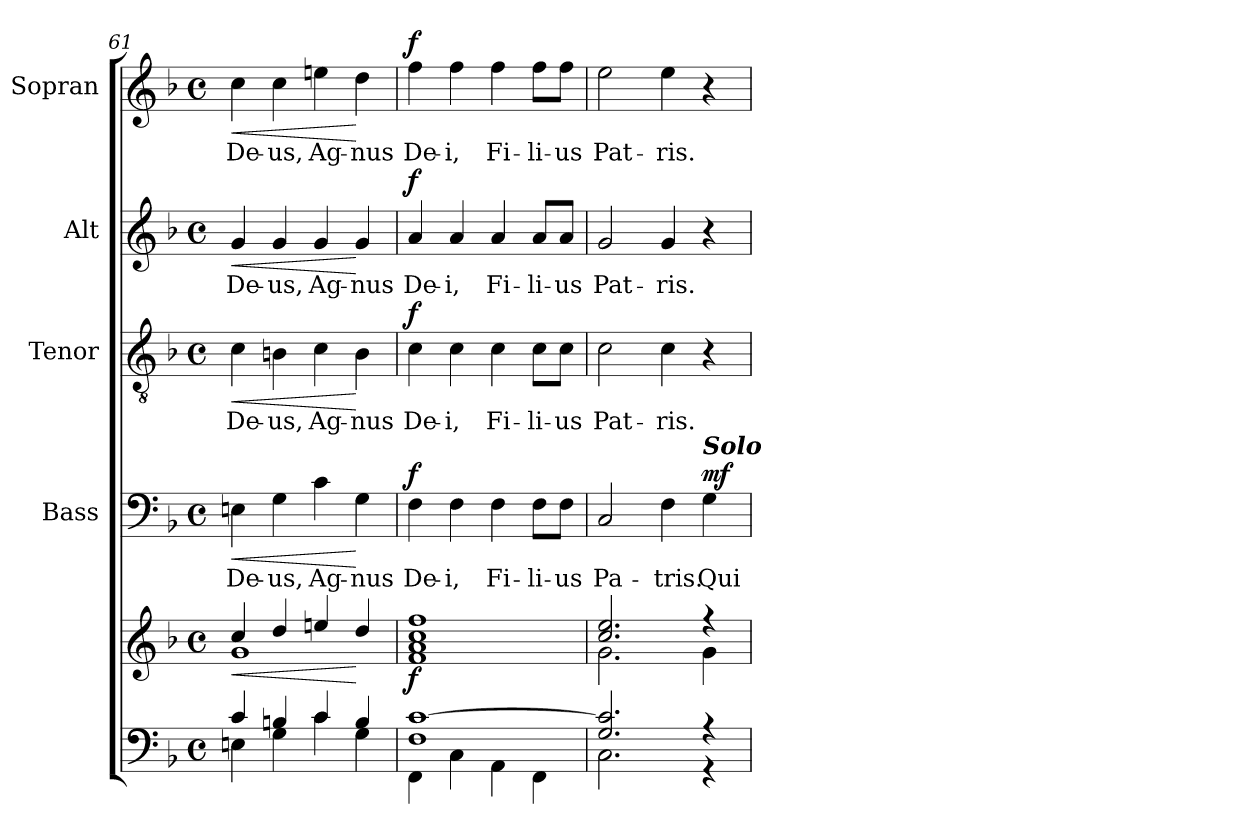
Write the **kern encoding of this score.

**kern	**kern	**dynam	**kern	**text	**dynam	**kern	**text	**dynam	**kern	**text	**dynam	**kern	**text	**dynam
*part5	*part5	*part5	*part4	*part4	*part4	*part3	*part3	*part3	*part2	*part2	*part2	*part1	*part1	*part1
*staff6	*staff5	*staff5/6	*staff4	*staff4	*staff4	*staff3	*staff3	*staff3	*staff2	*staff2	*staff2	*staff1	*staff1	*staff1
*	*	*	*I"Bass	*	*	*I"Tenor	*	*	*I"Alt	*	*	*I"Sopran	*	*
*	*	*	*I'B.	*	*	*I'T.	*	*	*I'A.	*	*	*I'S.	*	*
*clefF4	*clefG2	*	*clefF4	*	*	*clefGv2	*	*	*clefG2	*	*	*clefG2	*	*
*k[b-]	*k[b-]	*	*k[b-]	*	*	*k[b-]	*	*	*k[b-]	*	*	*k[b-]	*	*
*F:	*F:	*	*F:	*	*	*F:	*	*	*F:	*	*	*F:	*	*
*M4/4	*M4/4	*	*M4/4	*	*	*M4/4	*	*	*M4/4	*	*	*M4/4	*	*
*met(c)	*met(c)	*	*met(c)	*	*	*met(c)	*	*	*met(c)	*	*	*met(c)	*	*
=61	=61	=61	=61	=61	=61	=61	=61	=61	=61	=61	=61	=61	=61	=61
*^	*	*	*	*	*	*	*	*	*	*	*	*	*	*
!	!	!	!LO:HP:b	!	!LO:LY:b	!LO:HP:b	!	!LO:LY:b	!LO:HP:b	!	!LO:LY:b	!LO:HP:b	!	!LO:LY:b	!LO:HP:b
*	*	*^	*	*	*	*	*	*	*	*	*	*	*	*	*
4c/	4En\	4cc/	1g	<	4En\	De-	<	4c\	De-	<	4g/	De-	<	4cc\	De-	<
!	!	!	!	!	!	!LO:LY:b	!	!	!LO:LY:b	!	!	!LO:LY:b	!	!	!LO:LY:b	!
4Bn/	4G\	4dd/	.	.	4G\	-us,	.	4Bn\	-us,	.	4g/	-us,	.	4cc\	-us,	.
!	!	!	!	!	!	!LO:LY:b	!	!	!LO:LY:b	!	!	!LO:LY:b	!	!	!LO:LY:b	!
4c/	4c\	4een/	.	.	4c\	Ag-	.	4c\	Ag-	.	4g/	Ag-	.	4een\	Ag-	.
!	!	!	!	!	!	!LO:LY:b	!	!	!LO:LY:b	!	!	!LO:LY:b	!	!	!LO:LY:b	!
4B/	4G\	4dd/	.	[	4G\	-nus	[	4B\	-nus	[	4g/	-nus	[	4dd\	-nus	[
=62	=62	=62	=62	=62	=62	=62	=62	=62	=62	=62	=62	=62	=62	=62	=62	=62
!	!	!	!	!LO:DY:b	!	!LO:LY:b	!LO:DY:a	!	!LO:LY:b	!LO:DY:a	!	!LO:LY:b	!LO:DY:a	!	!LO:LY:b	!LO:DY:a
1F [>1c	4FF\	1cc 1ff	1f 1a	f	4F\	De-	f	4c\	De-	f	4a/	De-	f	4ff\	De-	f
!	!	!	!	!	!	!LO:LY:b	!	!	!LO:LY:b	!	!	!LO:LY:b	!	!	!LO:LY:b	!
.	4C\	.	.	.	4F\	-i,	.	4c\	-i,	.	4a/	-i,	.	4ff\	-i,	.
!	!	!	!	!	!	!LO:LY:b	!	!	!LO:LY:b	!	!	!LO:LY:b	!	!	!LO:LY:b	!
.	4AA\	.	.	.	4F\	Fi-	.	4c\	Fi-	.	4a/	Fi-	.	4ff\	Fi-	.
!	!	!	!	!	!	!LO:LY:b	!	!	!LO:LY:b	!	!	!LO:LY:b	!	!	!LO:LY:b	!
.	4FF\	.	.	.	8F\L	-li-	.	8c\L	-li-	.	8a/L	-li-	.	8ff\L	-li-	.
!	!	!	!	!	!	!LO:LY:b	!	!	!LO:LY:b	!	!	!LO:LY:b	!	!	!LO:LY:b	!
.	.	.	.	.	8F\J	-us	.	8c\J	-us	.	8a/J	-us	.	8ff\J	-us	.
=63	=63	=63	=63	=63	=63	=63	=63	=63	=63	=63	=63	=63	=63	=63	=63	=63
!	!	!	!	!	!	!LO:LY:b	!	!	!LO:LY:b	!	!	!LO:LY:b	!	!	!LO:LY:b	!
2.G/ 2.c/]	2.C\	2.cc/ 2.ee/	2.g\	.	2C/	Pa-	.	2c\	Pat-	.	2g/	Pat-	.	2ee\	Pat-	.
!	!	!	!	!	!	!LO:LY:b	!	!	!LO:LY:b	!	!	!LO:LY:b	!	!	!LO:LY:b	!
.	.	.	.	.	4F\	-tris.	.	4c\	-ris.	.	4g/	-ris.	.	4ee\	-ris.	.
!	!	!	!	!	!LO:TX:a:Bi:t=Solo	!	!	!	!	!	!	!	!	!	!	!
!	!	!	!	!	!	!LO:LY:b	!LO:DY:a	!	!	!	!	!	!	!	!	!
4r	4r	4ree	4g\	.	4G\	Qui	mf	4r	.	.	4r	.	.	4r	.	.
*v	*v	*	*	*	*	*	*	*	*	*	*	*	*	*	*	*
*	*v	*v	*	*	*	*	*	*	*	*	*	*	*	*	*
=	=	=	=	=	=	=	=	=	=	=	=	=	=	=
*-	*-	*-	*-	*-	*-	*-	*-	*-	*-	*-	*-	*-	*-	*-
